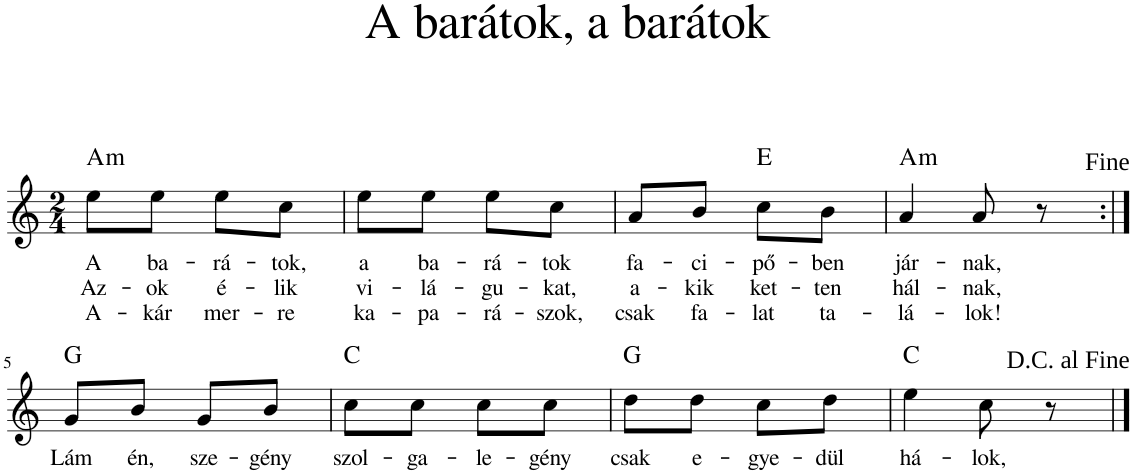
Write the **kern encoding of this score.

**kern	**text	**text	**text	**harte
*part1	*part1	*part1	*part1	*part1
*staff1	*staff1	*staff1	*staff1	*
*I"Piano	*	*	*	*
*I'Pno	*	*	*	*
*clefG2	*	*	*	*
*k[]	*	*	*	*
*M2/4	*	*	*	*
=1	=1	=1	=1	=1
!	!LO:LY:b	!LO:LY:b	!LO:LY:b	!LO:H:kt=m
8ee\L	A	Az-	A-	A:min
!	!LO:LY:b	!LO:LY:b	!LO:LY:b	!
8ee\J	ba-	-ok	-kár	.
!	!LO:LY:b	!LO:LY:b	!LO:LY:b	!
8ee\L	-rá-	é-	mer-	.
!	!LO:LY:b	!LO:LY:b	!LO:LY:b	!
8cc\J	-tok,	-lik	-re	.
=2	=2	=2	=2	=2
!	!LO:LY:b	!LO:LY:b	!LO:LY:b	!
8ee\L	a	vi-	ka-	.
!	!LO:LY:b	!LO:LY:b	!LO:LY:b	!
8ee\J	ba-	-lá-	-pa-	.
!	!LO:LY:b	!LO:LY:b	!LO:LY:b	!
8ee\L	-rá-	-gu-	-rá-	.
!	!LO:LY:b	!LO:LY:b	!LO:LY:b	!
8cc\J	-tok	-kat,	-szok,	.
=3	=3	=3	=3	=3
!	!LO:LY:b	!LO:LY:b	!LO:LY:b	!
8a/L	fa-	a-	csak	.
!	!LO:LY:b	!LO:LY:b	!LO:LY:b	!
8b/J	-ci-	-kik	fa-	.
!	!LO:LY:b	!LO:LY:b	!LO:LY:b	!
8cc\L	-pő-	ket-	-lat	E:maj
!	!LO:LY:b	!LO:LY:b	!LO:LY:b	!
8b\J	-ben	-ten	ta-	.
=4	=4	=4	=4	=4
!	!LO:LY:b	!LO:LY:b	!LO:LY:b	!LO:H:kt=m
4a/	jár-	hál-	-lá-	A:min
!	!LO:LY:b	!LO:LY:b	!LO:LY:b	!
8a/	-nak,	-nak,	-lok!	.
8r	.	.	.	.
!LO:TX:a:t=<font face="Times New Roman"/>Fine	!	!	!	!
!!LO:LB:g=z
=5:|!	=5:|!	=5:|!	=5:|!	=5:|!
!	!LO:LY:b	!	!	!
8g/L	Lám	.	.	G:maj
!	!LO:LY:b	!	!	!
8b/J	én,	.	.	.
!	!LO:LY:b	!	!	!
8g/L	sze-	.	.	.
!	!LO:LY:b	!	!	!
8b/J	-gény	.	.	.
=6	=6	=6	=6	=6
!	!LO:LY:b	!	!	!
8cc\L	szol-	.	.	C:maj
!	!LO:LY:b	!	!	!
8cc\J	-ga-	.	.	.
!	!LO:LY:b	!	!	!
8cc\L	-le-	.	.	.
!	!LO:LY:b	!	!	!
8cc\J	-gény	.	.	.
=7	=7	=7	=7	=7
!	!LO:LY:b	!	!	!
8dd\L	csak	.	.	G:maj
!	!LO:LY:b	!	!	!
8dd\J	e-	.	.	.
!	!LO:LY:b	!	!	!
8cc\L	-gye-	.	.	.
!	!LO:LY:b	!	!	!
8dd\J	-dül	.	.	.
=8	=8	=8	=8	=8
!	!LO:LY:b	!	!	!
4ee\	há-	.	.	C:maj
!	!LO:LY:b	!	!	!
8cc\	-lok,	.	.	.
8r	.	.	.	.
!LO:TX:a:t=<font face="Times New Roman"/>D.C. al Fine	!	!	!	!
==	==	==	==	==
*-	*-	*-	*-	*-
